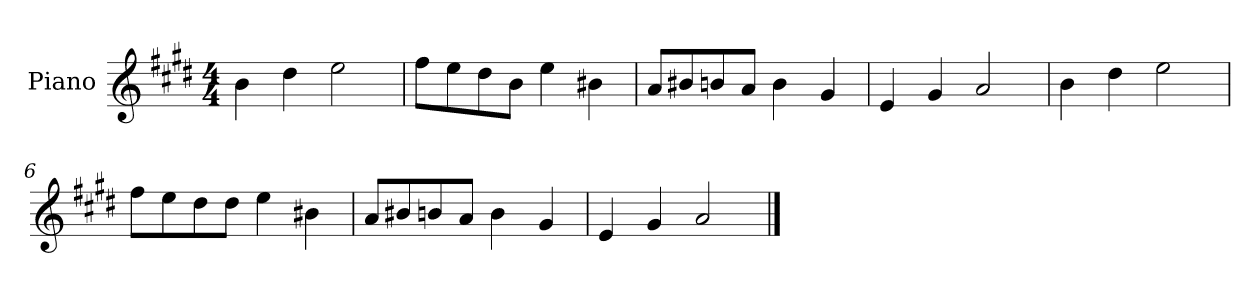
**kern
*part1
*staff1
*I"Piano
*I'P-no
*clefG2
*k[f#c#g#d#]
*M4/4
*MM90
=1
4b\
4dd#\
2ee\
=2
8ff#\L
8ee\
8dd#\
8b\J
4ee\
4b#X\
=3
8a/L
8b#X/
8bn/
8a/J
4b\
4g#/
=4
4e/
4g#/
2a/
=5
4b\
4dd#\
2ee\
=6
8ff#\L
8ee\
8dd#\
8dd#\J
4ee\
4b#X\
!!LO:LB:g=z
=7
8a/L
8b#X/
8bn/
8a/J
4b\
4g#/
=8
4e/
4g#/
2a/
==
*-
